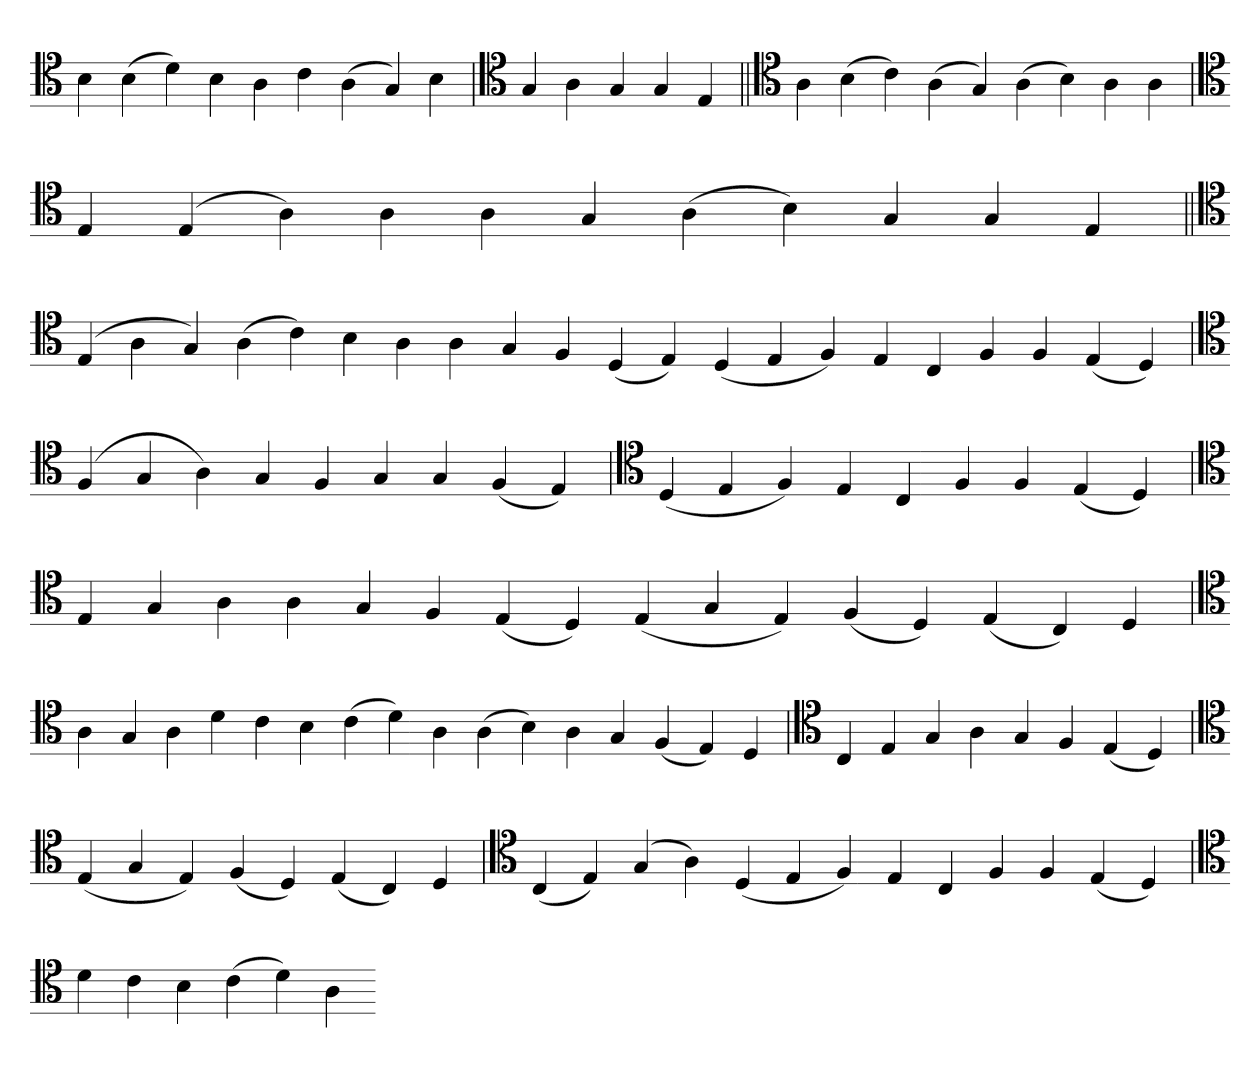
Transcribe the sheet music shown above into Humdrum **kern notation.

**kern
*part1
*staff1
*clefC4
=
4B
(4B
4d)
4B
4A
4c
(4A
4G)
4B
=`
*clefC4
4G
4A
4G
4G
4E
=||
*clefC4
4A
(4B
4c)
(4A
4G)
(4A
4B)
4A
4A
=`
*clefC4
4E
(4E
4A)
4A
4A
4G
(4A
4B)
4G
4G
4E
=||
*clefC4
(4E
4A
4G)
(4A
4c)
4B
4A
4A
4G
4F
(4D
4E)
(4D
4E
4F)
4E
4C
4F
4F
(4E
4D)
=`
*clefC4
(4F
4G
4A)
4G
4F
4G
4G
(4F
4E)
=`
*clefC4
(4D
4E
4F)
4E
4C
4F
4F
(4E
4D)
=`
*clefC4
4E
4G
4A
4A
4G
4F
(4E
4D)
(4E
4G
4E)
(4F
4D)
(4E
4C)
4D
=
*clefC4
4A
4G
4A
4d
4c
4B
(4c
4d)
4A
(4A
4B)
4A
4G
(4F
4E)
4D
=`
*clefC4
4C
4E
4G
4A
4G
4F
(4E
4D)
=
*clefC4
(4E
4G
4E)
(4F
4D)
(4E
4C)
4D
=`
*clefC4
(4C
4E)
(4G
4A)
(4D
4E
4F)
4E
4C
4F
4F
(4E
4D)
=
*clefC4
4d
4c
4B
(4c
4d)
4A
=-
*-
